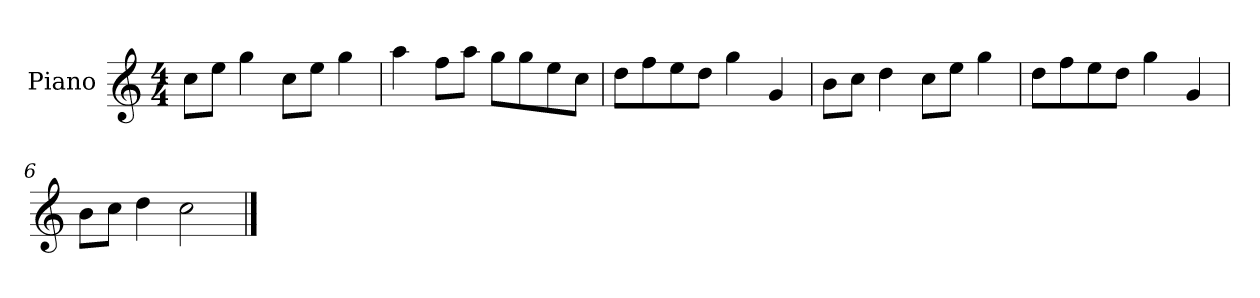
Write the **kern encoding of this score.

**kern
*part1
*staff1
*I"Piano
*I'P-no
*clefG2
*k[]
*M4/4
*MM90
=1
8cc\L
8ee\J
4gg\
8cc\L
8ee\J
4gg\
=2
4aa\
8ff\L
8aa\J
8gg\L
8gg\
8ee\
8cc\J
=3
8dd\L
8ff\
8ee\
8dd\J
4gg\
4g/
=4
8b\L
8cc\J
4dd\
8cc\L
8ee\J
4gg\
=5
8dd\L
8ff\
8ee\
8dd\J
4gg\
4g/
=6
8b\L
8cc\J
4dd\
2cc\
==
*-
